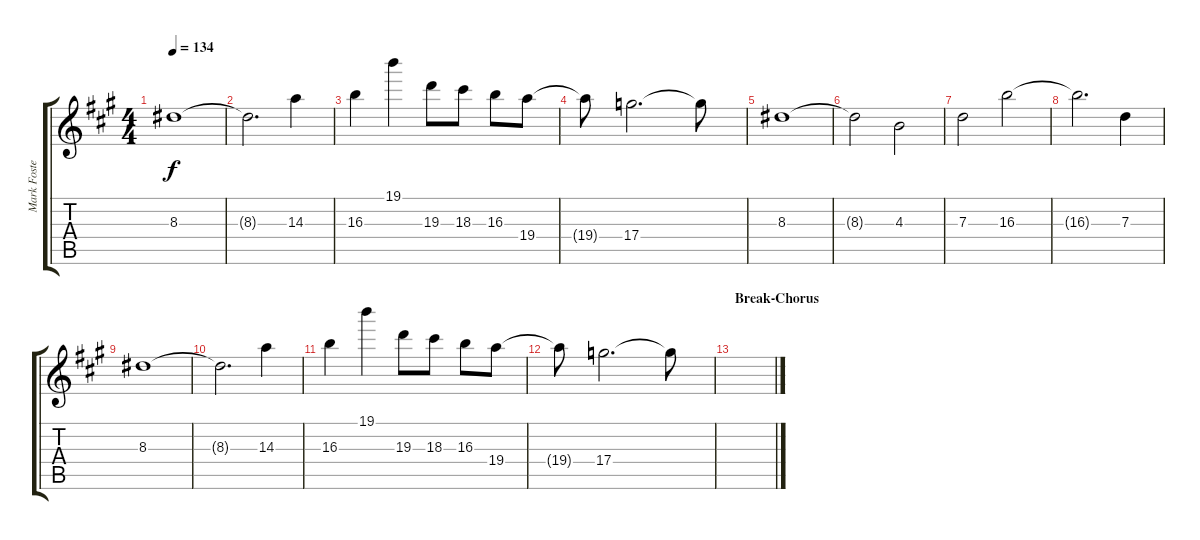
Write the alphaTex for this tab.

\track ("Mark Foster Electric Guitar" "Mark Foste") {instrument electricguitarclean}
\staff {score tabs}
\tuning (E4 B3 G3 D3 A2 E2) {hide}
\ts (4 4)
\tempo 134
\clef g2
\ks a
8.3.1{dy f} |
8.3{t}.2{d} 14.3.4 |
16.3.4 19.1.4 19.3.8 18.3.8 16.3.8 19.4.8 |
19.4{t}.8 17.4.2{d} 17.4{t}.8 |
8.3.1 |
8.3{t}.2 4.3.2 |
7.3.2 16.3.2 |
16.3{t}.2{d} 7.3.4 |
8.3.1 |
8.3{t}.2{d} 14.3.4 |
16.3.4 19.1.4 19.3.8 18.3.8 16.3.8 19.4.8 |
19.4{t}.8 17.4.2{d} 17.4{t}.8 |
\section ("" "Break-Chorus")
